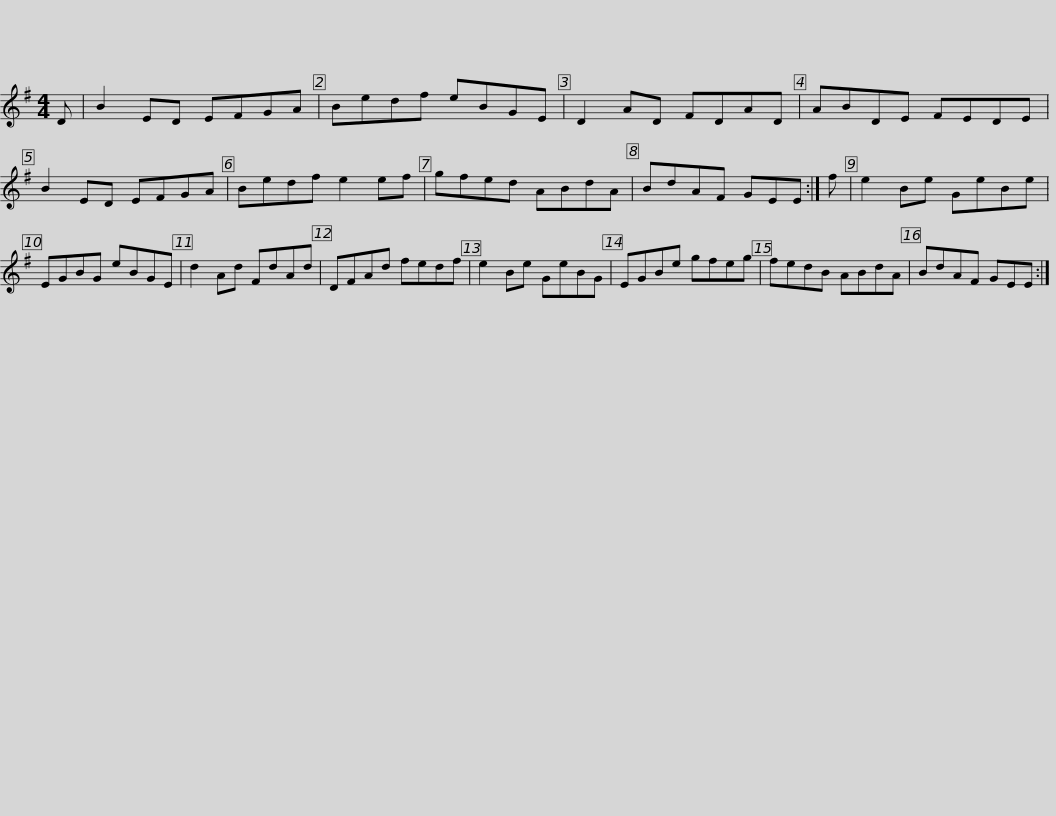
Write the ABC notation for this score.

X:1
L:1/8
M:4/4
I:linebreak $
K:Emin
V:1 treble
V:1
 D | B2 ED EFGA | Bedf eBGE | D2 AD FDAD | ABDE FEDE | %5
 B2 ED EFGA |$ Bedf e2 ef | gfed ABdA | BdAF GEE :| f | %10
 e2 Be GeBe | EGBG eBGE |$ d2 Ad FdAd | DFAd fedf | e2 Be GeBG | %15
 EGBe gfeg | fedB ABdA | BdAF GEE :| %18
